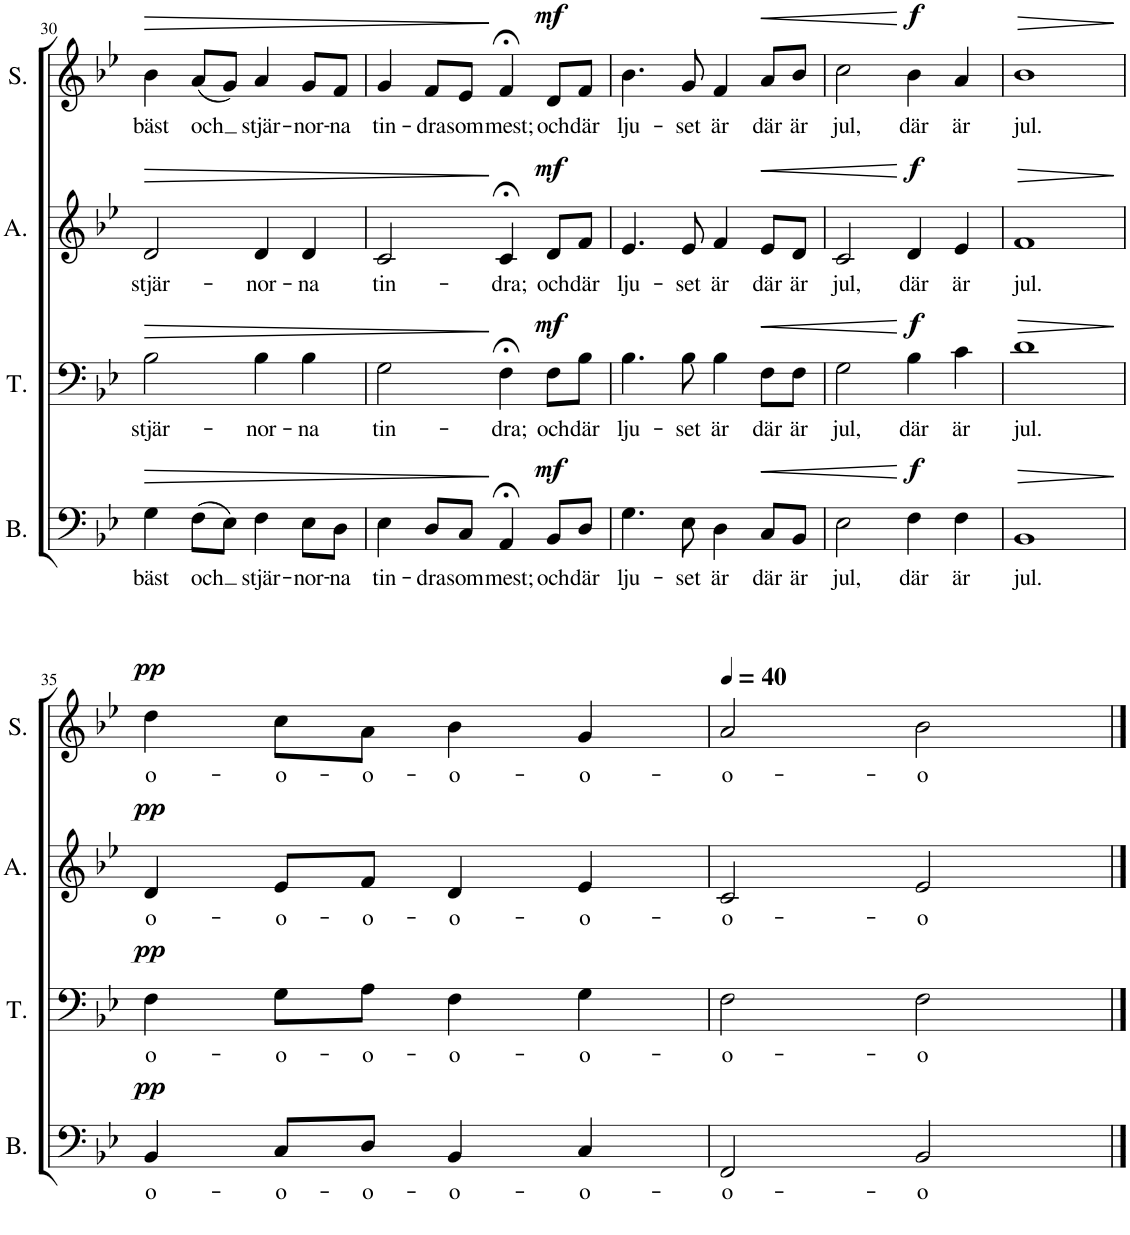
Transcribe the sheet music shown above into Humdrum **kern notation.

**kern	**text	**dynam	**kern	**text	**dynam	**kern	**text	**dynam	**kern	**text	**dynam
*part4	*part4	*part4	*part3	*part3	*part3	*part2	*part2	*part2	*part1	*part1	*part1
*staff4	*staff4	*staff4	*staff3	*staff3	*staff3	*staff2	*staff2	*staff2	*staff1	*staff1	*staff1
*I"Bass	*	*	*I"Tenor	*	*	*I"Alto	*	*	*I"Soprano	*	*
*I'B.	*	*	*I'T.	*	*	*I'A.	*	*	*I'S.	*	*
!!LO:PB:g=z
*clefF4	*	*	*clefF4	*	*	*clefG2	*	*	*clefG2	*	*
*k[b-e-]	*	*	*k[b-e-]	*	*	*k[b-e-]	*	*	*k[b-e-]	*	*
*M4/4	*	*	*M4/4	*	*	*M4/4	*	*	*M4/4	*	*
=30	=30	=30	=30	=30	=30	=30	=30	=30	=30	=30	=30
!	!LO:LY:b	!LO:HP:b	!	!LO:LY:b	!LO:HP:b	!	!LO:LY:b	!LO:HP:b	!	!LO:LY:b	!LO:HP:b
4G\	bäst	>	2B-\	stjär-	>	2d/	stjär-	>	4b-\	bäst	>
!	!LO:LY:b	!	!	!	!	!	!	!	!	!LO:LY:b	!
(8F\L	och	.	.	.	.	.	.	.	(8a/L	och	.
8E-\J)	.	.	.	.	.	.	.	.	8g/J)	.	.
!	!LO:LY:b	!	!	!LO:LY:b	!	!	!LO:LY:b	!	!	!LO:LY:b	!
4F\	stjär-	.	4B-\	-nor-	.	4d/	-nor-	.	4a/	stjär-	.
!	!LO:LY:b	!	!	!LO:LY:b	!	!	!LO:LY:b	!	!	!LO:LY:b	!
8E-\L	-nor-	.	4B-\	-na	.	4d/	-na	.	8g/L	-nor-	.
!	!LO:LY:b	!	!	!	!	!	!	!	!	!LO:LY:b	!
8D\J	-na	.	.	.	.	.	.	.	8f/J	-na	.
=31	=31	=31	=31	=31	=31	=31	=31	=31	=31	=31	=31
!	!LO:LY:b	!	!	!LO:LY:b	!	!	!LO:LY:b	!	!	!LO:LY:b	!
4E-\	tin-	.	2G\	tin-	.	2c/	tin-	.	4g/	tin-	.
!	!LO:LY:b	!	!	!	!	!	!	!	!	!LO:LY:b	!
8D/L	-dra	.	.	.	.	.	.	.	8f/L	-dra	.
!	!LO:LY:b	!	!	!	!	!	!	!	!	!LO:LY:b	!
8C/J	som	.	.	.	.	.	.	.	8e-/J	som	.
!	!LO:LY:b	!	!	!LO:LY:b	!	!	!LO:LY:b	!	!	!LO:LY:b	!
4AA;</	mest;	]	4F;<\	-dra;	]	4c;</	-dra;	]	4f;</	mest;	]
!	!LO:LY:b	!LO:DY:a	!	!LO:LY:b	!LO:DY:a	!	!LO:LY:b	!LO:DY:a	!	!LO:LY:b	!LO:DY:a
8BB-/L	och	mf	8F\L	och	mf	8d/L	och	mf	8d/L	och	mf
!	!LO:LY:b	!	!	!LO:LY:b	!	!	!LO:LY:b	!	!	!LO:LY:b	!
8D/J	där	.	8B-\J	där	.	8f/J	där	.	8f/J	där	.
=32	=32	=32	=32	=32	=32	=32	=32	=32	=32	=32	=32
!	!LO:LY:b	!	!	!LO:LY:b	!	!	!LO:LY:b	!	!	!LO:LY:b	!
4.G\	lju-	.	4.B-\	lju-	.	4.e-/	lju-	.	4.b-\	lju-	.
!	!LO:LY:b	!	!	!LO:LY:b	!	!	!LO:LY:b	!	!	!LO:LY:b	!
8E-\	-set	.	8B-\	-set	.	8e-/	-set	.	8g/	-set	.
!	!LO:LY:b	!	!	!LO:LY:b	!	!	!LO:LY:b	!	!	!LO:LY:b	!
4D\	är	.	4B-\	är	.	4f/	är	.	4f/	är	.
!	!LO:LY:b	!LO:HP:b	!	!LO:LY:b	!LO:HP:b	!	!LO:LY:b	!LO:HP:b	!	!LO:LY:b	!LO:HP:b
8C/L	där	<	8F\L	där	<	8e-/L	där	<	8a/L	där	<
!	!LO:LY:b	!	!	!LO:LY:b	!	!	!LO:LY:b	!	!	!LO:LY:b	!
8BB-/J	är	.	8F\J	är	.	8d/J	är	.	8b-/J	är	.
=33	=33	=33	=33	=33	=33	=33	=33	=33	=33	=33	=33
!	!LO:LY:b	!	!	!LO:LY:b	!	!	!LO:LY:b	!	!	!LO:LY:b	!
2E-\	jul,	.	2G\	jul,	.	2c/	jul,	.	2cc\	jul,	.
!	!LO:LY:b	!LO:DY:n=1:a	!	!LO:LY:b	!LO:DY:n=1:a	!	!LO:LY:b	!LO:DY:n=1:a	!	!LO:LY:b	!LO:DY:n=1:a
4F\	där	[ f	4B-\	där	[ f	4d/	där	[ f	4b-\	där	[ f
!	!LO:LY:b	!	!	!LO:LY:b	!	!	!LO:LY:b	!	!	!LO:LY:b	!
4F\	är	.	4c\	är	.	4e-/	är	.	4a/	är	.
=34	=34	=34	=34	=34	=34	=34	=34	=34	=34	=34	=34
!	!LO:LY:b	!LO:HP:b	!	!LO:LY:b	!LO:HP:b	!	!LO:LY:b	!LO:HP:b	!	!LO:LY:b	!LO:HP:b
1BB-	jul.	>	1d	jul.	>	1f	jul.	>	1b-	jul.	>
.	.	]	.	.	]	.	.	]	.	.	]
!!LO:LB:g=z
=35	=35	=35	=35	=35	=35	=35	=35	=35	=35	=35	=35
!	!LO:LY:b	!LO:DY:a	!	!LO:LY:b	!LO:DY:a	!	!LO:LY:b	!LO:DY:a	!	!LO:LY:b	!LO:DY:a
4BB-/	o-	pp	4F\	o-	pp	4d/	o-	pp	4dd\	o-	pp
!	!LO:LY:b	!	!	!LO:LY:b	!	!	!LO:LY:b	!	!	!LO:LY:b	!
8C/L	-o-	.	8G\L	-o-	.	8e-/L	-o-	.	8cc\L	-o-	.
!	!LO:LY:b	!	!	!LO:LY:b	!	!	!LO:LY:b	!	!	!LO:LY:b	!
8D/J	-o-	.	8A\J	-o-	.	8f/J	-o-	.	8a\J	-o-	.
!	!LO:LY:b	!	!	!LO:LY:b	!	!	!LO:LY:b	!	!	!LO:LY:b	!
4BB-/	-o-	.	4F\	-o-	.	4d/	-o-	.	4b-\	-o-	.
!	!LO:LY:b	!	!	!LO:LY:b	!	!	!LO:LY:b	!	!	!LO:LY:b	!
4C/	-o-	.	4G\	-o-	.	4e-/	-o-	.	4g/	-o-	.
=36	=36	=36	=36	=36	=36	=36	=36	=36	=36	=36	=36
*	*	*	*	*	*	*	*	*	*MM40	*	*
!	!LO:LY:b	!	!	!LO:LY:b	!	!	!LO:LY:b	!	!	!LO:LY:b	!
2FF/	-o-	.	2F\	-o-	.	2c/	-o-	.	2a/	-o-	.
!	!LO:LY:b	!	!	!LO:LY:b	!	!	!LO:LY:b	!	!	!LO:LY:b	!
2BB-/	-o	.	2F\	-o	.	2e-/	-o	.	2b-\	-o	.
==	==	==	==	==	==	==	==	==	==	==	==
*-	*-	*-	*-	*-	*-	*-	*-	*-	*-	*-	*-
